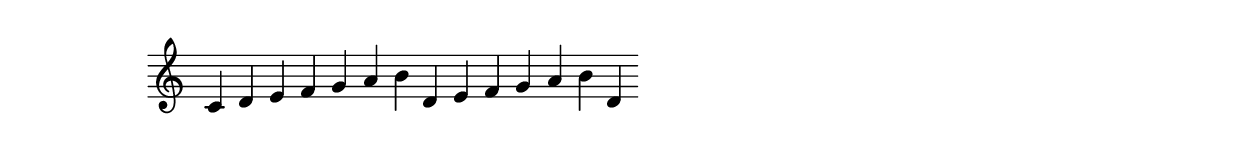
#(ly:set-option 'midi-extension "mid")
\version "2.12.3"
\include "english.ly"
\header{


}
%{

%}
melody = {
\once \override Staff.TimeSignature #'stencil = ##f
\clef treble
\key c \major
\cadenzaOn


  c'4 d'4 e'4 f'4 g'4 a'4 b'4 d'4 e'4 f'4 g'4 a'4 b'4 d'4  
 
}


text = \lyricmode {
              
}

\score{

<<
\new Voice = "one" {
\melody
}
\new Lyrics \lyricsto "one" \text
>>
\layout {
\context {
\Score
}
}
\midi {
\context {
\Score
tempoWholesPerMinute = #(ly:make-moment 200 4)
}
}
}